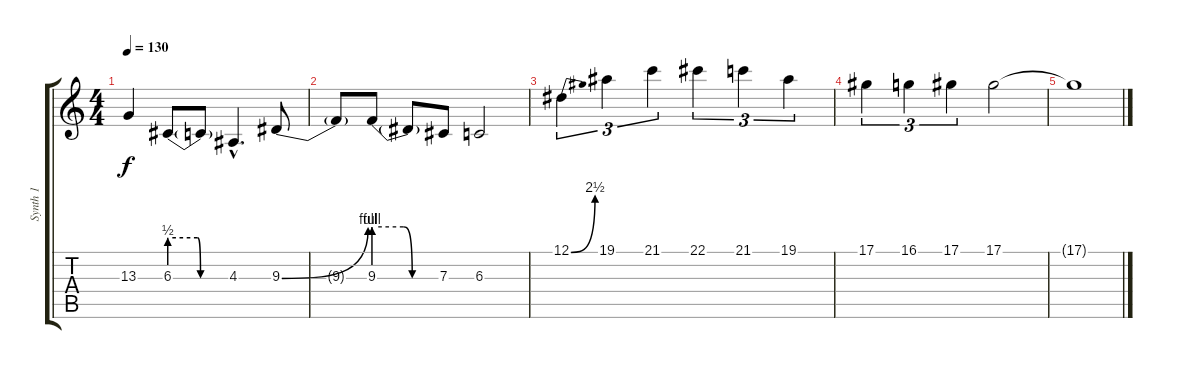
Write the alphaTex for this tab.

\track ("Synth 1" "Synth 1") {instrument lead2sawtooth}
\staff {score tabs}
\tuning (Eb4 Bb3 Gb3 Db3 Ab2 Eb2) {hide}
\ts (4 4)
\tempo 130
\clef g2
\ks c
13.3{t}.4{dy f} 6.3{be (custom 0 2 28 2 31 0 60 0)}.8 6.3{t}.8 4.3{hac}.4{d} 9.3{be (bend 0 0 60 4)}.8 |
9.3{t}.8 9.3{be (custom 0 4 27 4 35 0 60 0)}.8 9.3{t}.8 7.3.8 6.3.2 |
12.1{be (bend 0 0 60 10)}.4{tu (3 2)} 19.1.4{tu (3 2)} 21.1.4{tu (3 2)} 22.1.4{tu (3 2)} 21.1.4{tu (3 2)} 19.1.4{tu (3 2)} |
17.1.4{tu (3 2)} 16.1.4{tu (3 2)} 17.1.4{tu (3 2)} 17.1.2 |
17.1{t}.1
